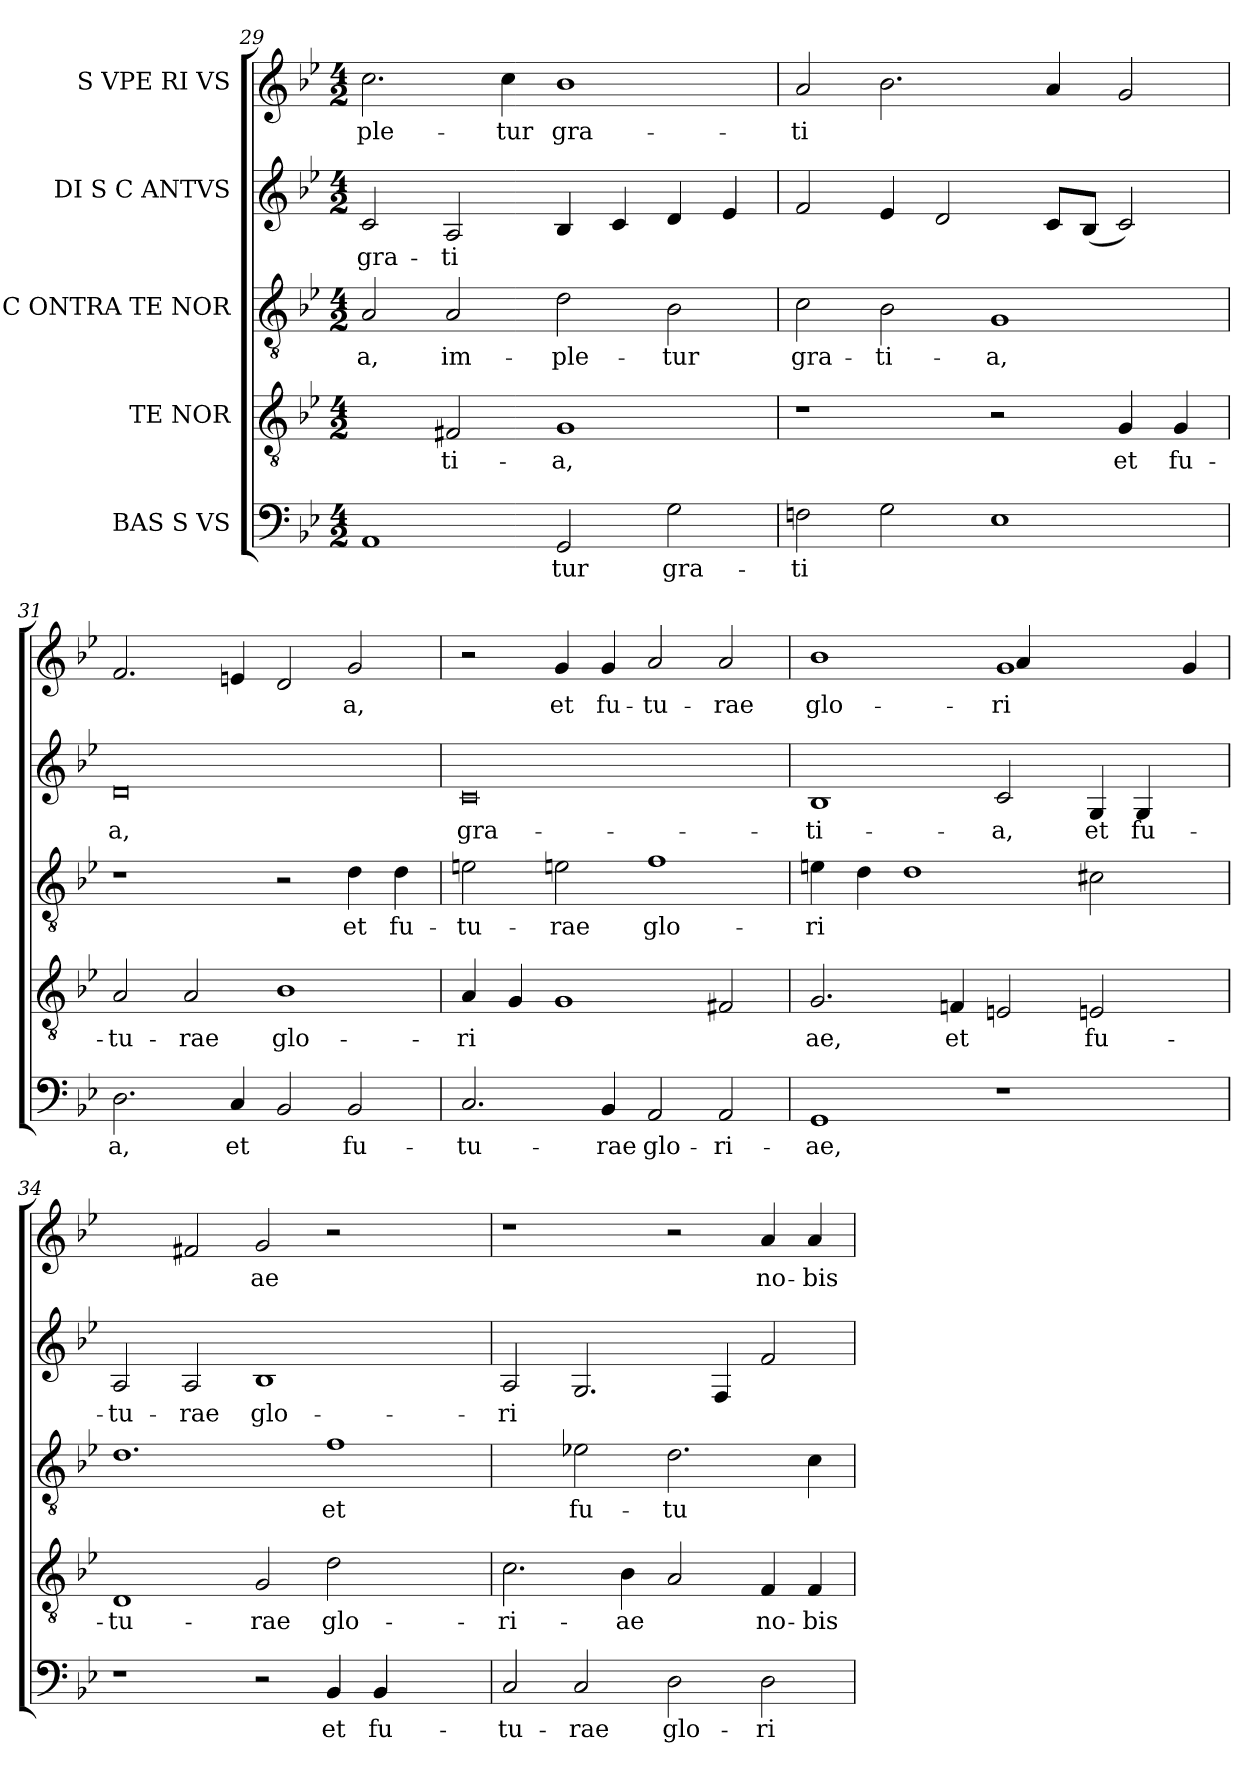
**kern	**text	**kern	**text	**kern	**text	**kern	**text	**kern	**text
*part5	*part5	*part4	*part4	*part3	*part3	*part2	*part2	*part1	*part1
*staff5	*staff5	*staff4	*staff4	*staff3	*staff3	*staff2	*staff2	*staff1	*staff1
*I"BAS S VS	*	*I"TE NOR	*	*I"C ONTRA  TE NOR	*	*I"DI S C ANTVS	*	*I"S VPE RI VS	*
*clefF4	*	*clefGv2	*	*clefGv2	*	*clefG2	*	*clefG2	*
*k[b-e-]	*	*k[b-e-]	*	*k[b-e-]	*	*k[b-e-]	*	*k[b-e-]	*
*B-:	*	*B-:	*	*B-:	*	*B-:	*	*B-:	*
*M4/2	*	*M4/2	*	*M4/2	*	*M4/2	*	*M4/2	*
=29	=29	=29	=29	=29	=29	=29	=29	=29	=29
!	!LO:LY:b:cj	!	!	!	!LO:LY:b:cj	!	!LO:LY:b:cj	!	!LO:LY:b:cj
1AA	--	2ryy	.	2A/	-a,	2c/	gra-	2.cc\	-ple-
!	!	!	!LO:LY:b:cj	!	!LO:LY:b:cj	!	!LO:LY:b:cj	!	!
.	.	2F#/	ti-	2A/	im-	2A/	-ti-	.	.
!	!	!	!	!	!	!	!	!	!LO:LY:b:cj
.	.	.	.	.	.	.	.	4cc\	-tur
!	!LO:LY:b:cj	!	!LO:LY:b:cj	!	!LO:LY:b:cj	!	!LO:LY:b:cj	!	!LO:LY:b:cj
2GG/	-tur	1G	-a,	2d\	-ple-	4B-/	--	1b-	gra-
!	!	!	!	!	!	!	!LO:LY:b:cj	!	!
.	.	.	.	.	.	4c/	--	.	.
!	!LO:LY:b:cj	!	!	!	!LO:LY:b:cj	!	!LO:LY:b:cj	!	!
2G\	gra-	.	.	2B-\	-tur	4d/	--	.	.
!	!	!	!	!	!	!	!LO:LY:b:cj	!	!
.	.	.	.	.	.	4e-/	--	.	.
=30	=30	=30	=30	=30	=30	=30	=30	=30	=30
!	!LO:LY:b:cj	!	!	!	!LO:LY:b:cj	!	!LO:LY:b:cj	!	!LO:LY:b:cj
2Fn\	-ti-	1r	.	2c\	gra-	2f/	--	2a/	-ti-
!	!LO:LY:b:cj	!	!	!	!LO:LY:b:cj	!	!LO:LY:b:cj	!	!LO:LY:b:cj
2G\	--	.	.	2B-\	-ti-	4e-/	--	2.b-\	--
!	!	!	!	!	!	!	!LO:LY:b:cj	!	!
.	.	.	.	.	.	2d/	--	.	.
!	!LO:LY:b:cj	!	!	!	!LO:LY:b:cj	!	!	!	!
1E-	--	2r	.	1G	-a,	.	.	.	.
!	!	!	!	!	!	!	!LO:LY:b:cj	!	!LO:LY:b:cj
.	.	.	.	.	.	8c/L	--	4a/	--
!	!	!	!	!	!	!	!LO:LY:b:cj	!	!
.	.	.	.	.	.	(>8B-/J	--	.	.
!	!	!	!LO:LY:b:cj	!	!	!	!LO:LY:b:cj	!	!LO:LY:b:cj
.	.	4G/	et	.	.	2c/)	--	2g/	--
!	!	!	!LO:LY:b:cj	!	!	!	!	!	!
.	.	4G/	fu-	.	.	.	.	.	.
!!LO:PB:g=z
=31	=31	=31	=31	=31	=31	=31	=31	=31	=31
!	!LO:LY:b:cj	!	!LO:LY:b:cj	!	!	!	!LO:LY:b:cj	!	!LO:LY:b:cj
2.D\	-a,	2A/	-tu-	1r	.	0d	-a,	2.f/	--
!	!	!	!LO:LY:b:cj	!	!	!	!	!	!
.	.	2A/	-rae	.	.	.	.	.	.
!	!LO:LY:b:cj	!	!	!	!	!	!	!	!LO:LY:b:cj
4C/	et	.	.	.	.	.	.	4en/	--
!	!LO:LY:b:cj	!	!LO:LY:b:cj	!	!	!	!	!	!LO:LY:b:cj
2BB-/	.	1B-	glo-	2r	.	.	.	2d/	--
!	!LO:LY:b:cj	!	!	!	!LO:LY:b:cj	!	!	!	!LO:LY:b:cj
2BB-/	fu-	.	.	4d\	et	.	.	2g/	-a,
!	!	!	!	!	!LO:LY:b:cj	!	!	!	!
.	.	.	.	4d\	fu-	.	.	.	.
=32	=32	=32	=32	=32	=32	=32	=32	=32	=32
!	!LO:LY:b:cj	!	!LO:LY:b:cj	!	!LO:LY:b:cj	!	!LO:LY:b:cj	!	!
2.C/	-tu-	4A/	-ri-	2en\	-tu-	0c	gra-	2r	.
!	!	!	!LO:LY:b:cj	!	!	!	!	!	!
.	.	4G/	--	.	.	.	.	.	.
!	!	!	!LO:LY:b:cj	!	!LO:LY:b:cj	!	!	!	!LO:LY:b:cj
.	.	1G	--	2en\	-rae	.	.	4g/	et
!	!LO:LY:b:cj	!	!	!	!	!	!	!	!LO:LY:b:cj
4BB-/	-rae	.	.	.	.	.	.	4g/	fu-
!	!LO:LY:b:cj	!	!	!	!LO:LY:b:cj	!	!	!	!LO:LY:b:cj
2AA/	glo-	.	.	1f	glo-	.	.	2a/	-tu-
!	!LO:LY:b:cj	!	!LO:LY:b:cj	!	!	!	!	!	!LO:LY:b:cj
2AA/	-ri-	2F#X/	--	.	.	.	.	2a/	-rae
=33	=33	=33	=33	=33	=33	=33	=33	=33	=33
!	!LO:LY:b:cj	!	!LO:LY:b:cj	!	!LO:LY:b:cj	!	!LO:LY:b:cj	!	!LO:LY:b:cj
*	*	*	*	*	*	*	*	*^	*
1GG	-ae,	2.G/	-ae,	4en\	-ri-	1B-	-ti-	1b-	1ryy	glo-
!	!	!	!	!	!LO:LY:b:cj	!	!	!	!	!
.	.	.	.	4d\	--	.	.	.	.	.
!	!	!	!	!	!LO:LY:b:cj	!	!	!	!	!
.	.	.	.	1d	--	.	.	.	.	.
!	!	!	!LO:LY:b:cj	!	!	!	!	!	!	!
.	.	4Fn/	et	.	.	.	.	.	.	.
!	!	!	!LO:LY:b:cj	!	!	!	!LO:LY:b:cj	!	!	!LO:LY:b:cj
1r	.	2En/	.	.	.	2c/	-a,	1g	4a/	-ri-
.	.	.	.	.	.	.	.	.	1ryy	.
!	!	!	!LO:LY:b:cj	!	!LO:LY:b:cj	!	!LO:LY:b:cj	!	!	!
.	.	2En/	fu-	2c#X\	--	4G/	et	.	.	.
!	!	!	!	!	!	!	!LO:LY:b:cj	!	!	!
.	.	.	.	.	.	4G/	fu-	.	.	.
!	!	!	!	!	!	!	!	!	!	!LO:LY:b:cj
4ryy	.	4ryy	.	4ryy	.	4ryy	.	4g/	.	--
*	*	*	*	*	*	*	*	*v	*v	*
=34	=34	=34	=34	=34	=34	=34	=34	=34	=34
!	!	!	!LO:LY:b:cj	!	!	!	!LO:LY:b:cj	!	!
1r	.	1D	-tu-	1.d	.	2A/	-tu-	2ryy	.
!	!	!	!	!	!	!	!LO:LY:b:cj	!	!LO:LY:b:cj
.	.	.	.	.	.	2A/	-rae	2f#X/	--
!	!	!	!LO:LY:b:cj	!	!	!	!LO:LY:b:cj	!	!LO:LY:b:cj
2r	.	2G/	-rae	.	.	1B-	glo-	2g/	-ae
!	!LO:LY:b:cj	!	!LO:LY:b:cj	!	!LO:LY:b:cj	!	!	!	!
4BB-/	et	2d\	glo-	1f	-et	.	.	2r	.
!	!LO:LY:b:cj	!	!	!	!	!	!	!	!
4BB-/	fu-	.	.	.	.	.	.	.	.
2ryy	.	2ryy	.	.	.	2ryy	.	2ryy	.
=35	=35	=35	=35	=35	=35	=35	=35	=35	=35
!	!LO:LY:b:cj	!	!LO:LY:b:cj	!	!	!	!LO:LY:b:cj	!	!
2C/	-tu-	2.c\	-ri-	2ryy	.	2A/	-ri-	1r	.
!	!LO:LY:b:cj	!	!	!	!LO:LY:b:cj	!	!LO:LY:b:cj	!	!
2C/	-rae	.	.	2e-X\	fu-	2.G/	--	.	.
!	!	!	!LO:LY:b:cj	!	!	!	!	!	!
.	.	4B-\	-ae	.	.	.	.	.	.
!	!LO:LY:b:cj	!	!LO:LY:b:cj	!	!LO:LY:b:cj	!	!	!	!
2D\	glo-	2A/	.	2.d\	-tu-	.	.	2r	.
!	!	!	!	!	!	!	!LO:LY:b:cj	!	!
.	.	.	.	.	.	4F/	--	.	.
!	!LO:LY:b:cj	!	!LO:LY:b:cj	!	!	!	!LO:LY:b:cj	!	!LO:LY:b:cj
2D\	-ri-	4F/	no-	.	.	2f/	--	4a/	no-
!	!	!	!LO:LY:b:cj	!	!LO:LY:b:cj	!	!	!	!LO:LY:b:cj
.	.	4F/	-bis	4c\	--	.	.	4a/	-bis
=	=	=	=	=	=	=	=	=	=
*-	*-	*-	*-	*-	*-	*-	*-	*-	*-
